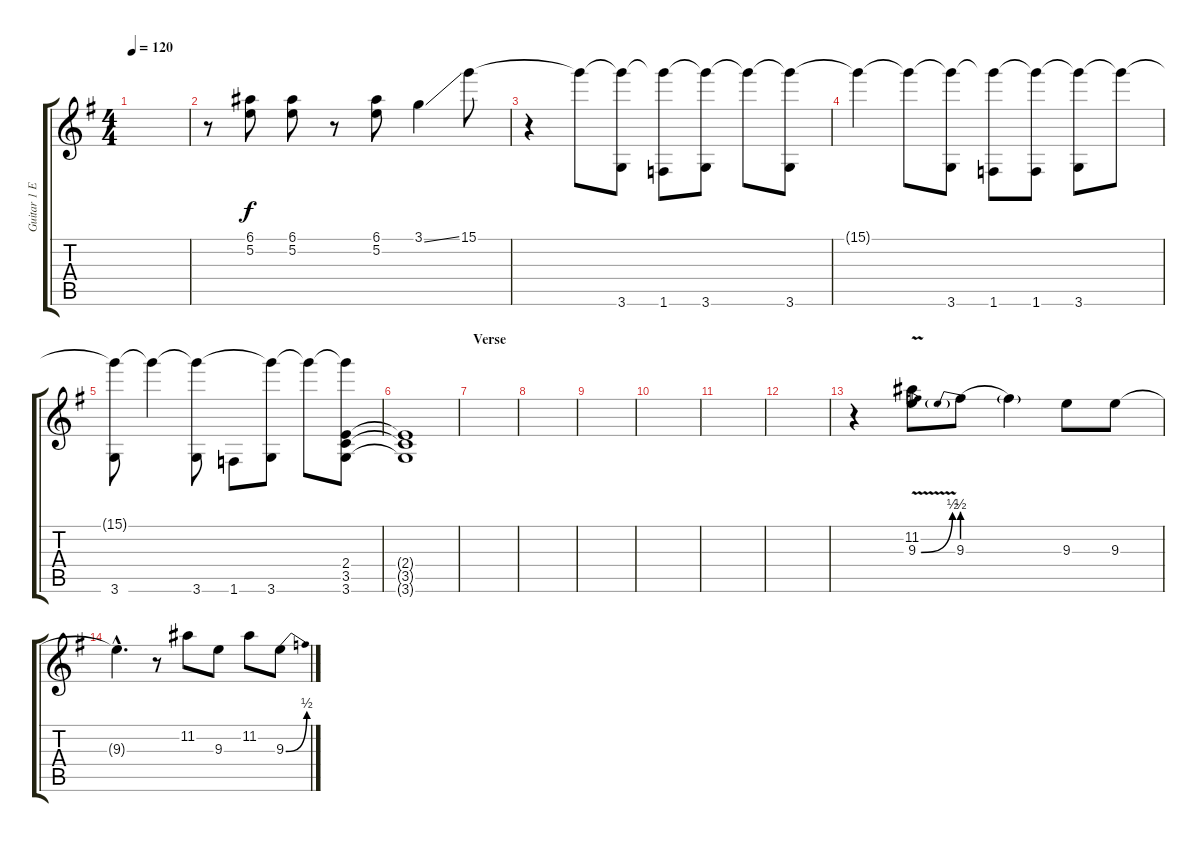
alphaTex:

\track ("Guitar 1 Electric" "Guitar 1 E") {instrument overdrivenguitar}
\staff {score tabs}
\tuning (E4 B3 G3 D3 A2 E2) {hide}
\ts (4 4)
\tempo 120
\clef g2
\ks g
|
r.8 (6.1 5.2).8 (6.1 5.2).8 r.8 (6.1 5.2).8 3.1{ss}.4 15.1.8 |
r.4 15.1{t}.8 (15.1{t} 3.6).8 (15.1{t} 1.6).8 (15.1{t} 3.6).8 15.1{t}.8 (15.1{t} 3.6).8 |
15.1{t}.4 15.1{t}.8 (15.1{t} 3.6).8 (15.1{t} 1.6).8 (15.1{t} 1.6).8 (15.1{t} 3.6).8 15.1{t}.8 |
(15.1{t} 3.6).8 15.1{t}.4 (15.1{t} 3.6).8 1.6.8 (15.1{t} 3.6).8 15.1{t}.8 (15.1{t} 2.4 3.5 3.6).8 |
(2.4{t} 3.5{t} 3.6{t}).1 |
\section ("" "Verse")
|
|
|
|
|
|
r.4 (11.2 9.3{be (bend 0 0 60 2) v}).8 9.3{be (prebend 0 2 60 2)}.8 9.3{t}.4 9.3.8 9.3.8 |
9.3{hac t}.4{d} r.8 11.2.8 9.3.8 11.2.8 9.3{be (bend 0 0 60 2)}.8
